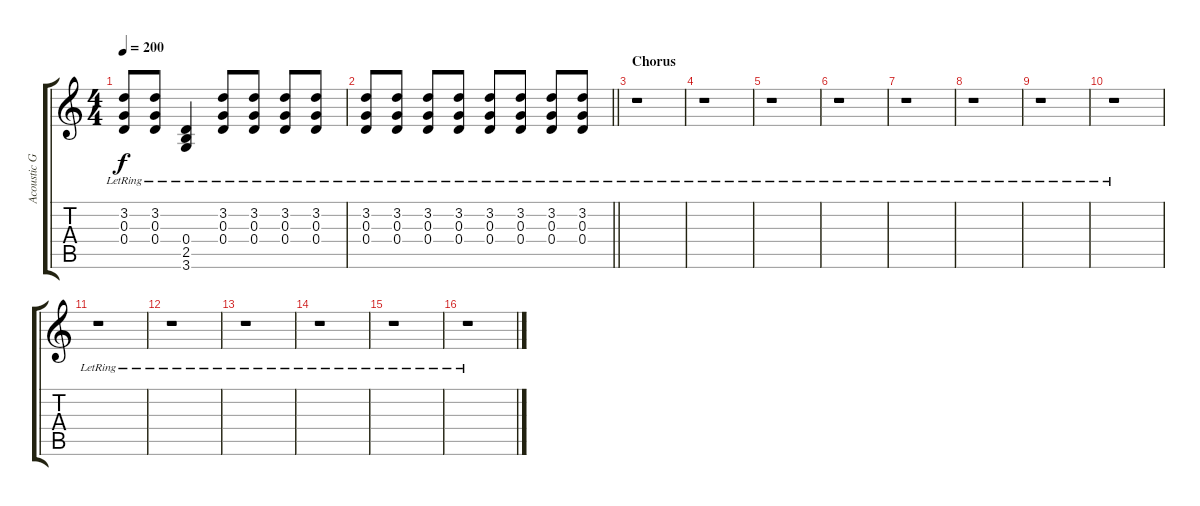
\track ("Acoustic Guitar" "Acoustic G") {instrument acousticguitarsteel}
\staff {score tabs}
\tuning (E4 B3 G3 D3 A2 E2) {hide}
\ts (4 4)
\tempo 200
\clef g2
\ks c
(3.2{lr} 0.3{lr} 0.4{lr}).8{dy f} (3.2{lr} 0.3{lr} 0.4{lr}).8 (0.4 2.5{lr} 3.6{lr}).4 (3.2{lr} 0.3{lr} 0.4{lr}).8 (3.2{lr} 0.3{lr} 0.4{lr}).8 (3.2{lr} 0.3{lr} 0.4{lr}).8 (3.2{lr} 0.3{lr} 0.4{lr}).8 |
\barLineRight lightlight
(3.2{lr} 0.3{lr} 0.4{lr}).8 (3.2{lr} 0.3{lr} 0.4{lr}).8 (3.2{lr} 0.3{lr} 0.4{lr}).8 (3.2{lr} 0.3{lr} 0.4{lr}).8 (3.2{lr} 0.3{lr} 0.4{lr}).8 (3.2{lr} 0.3{lr} 0.4{lr}).8 (3.2{lr} 0.3{lr} 0.4{lr}).8 (3.2{lr} 0.3{lr} 0.4{lr}).8 |
\section ("" "Chorus")
r.1 |
r.1 |
r.1 |
r.1 |
r.1 |
r.1 |
r.1 |
r.1 |
r.1 |
r.1 |
r.1 |
r.1 |
r.1 |
r.1
